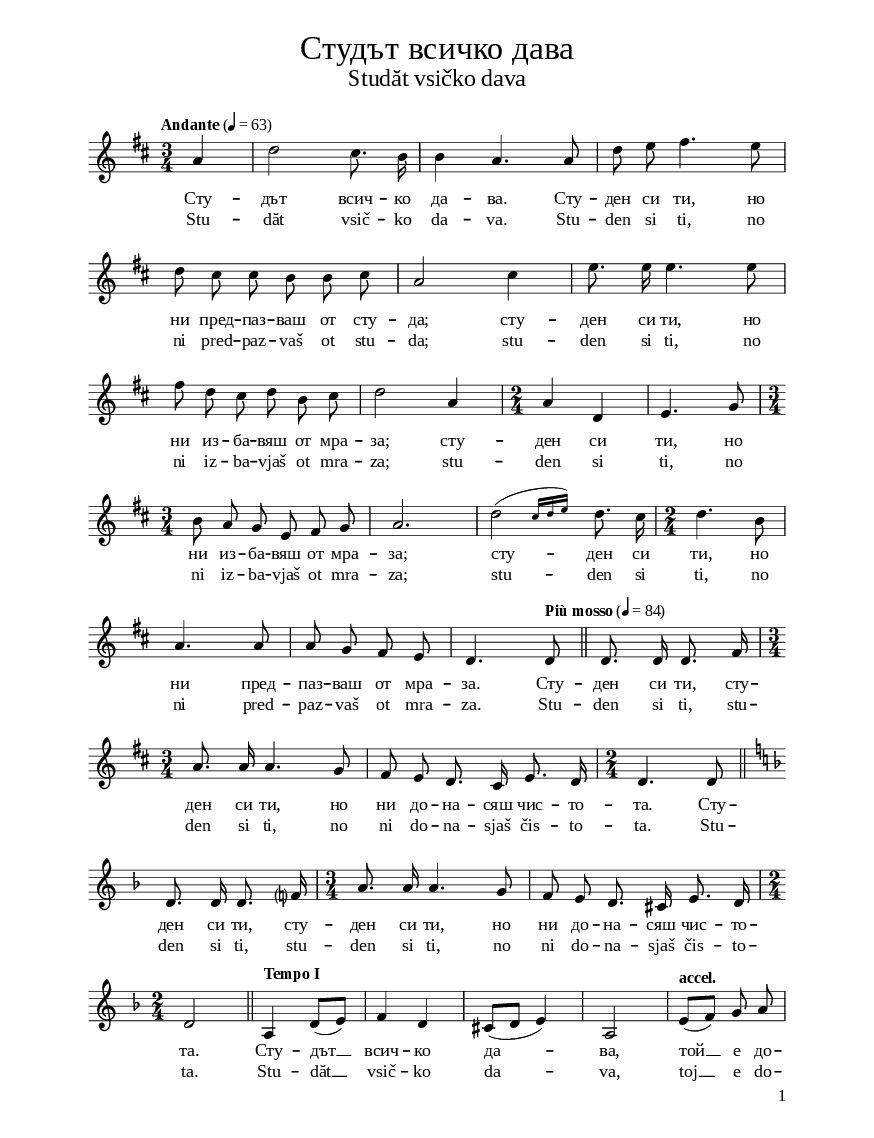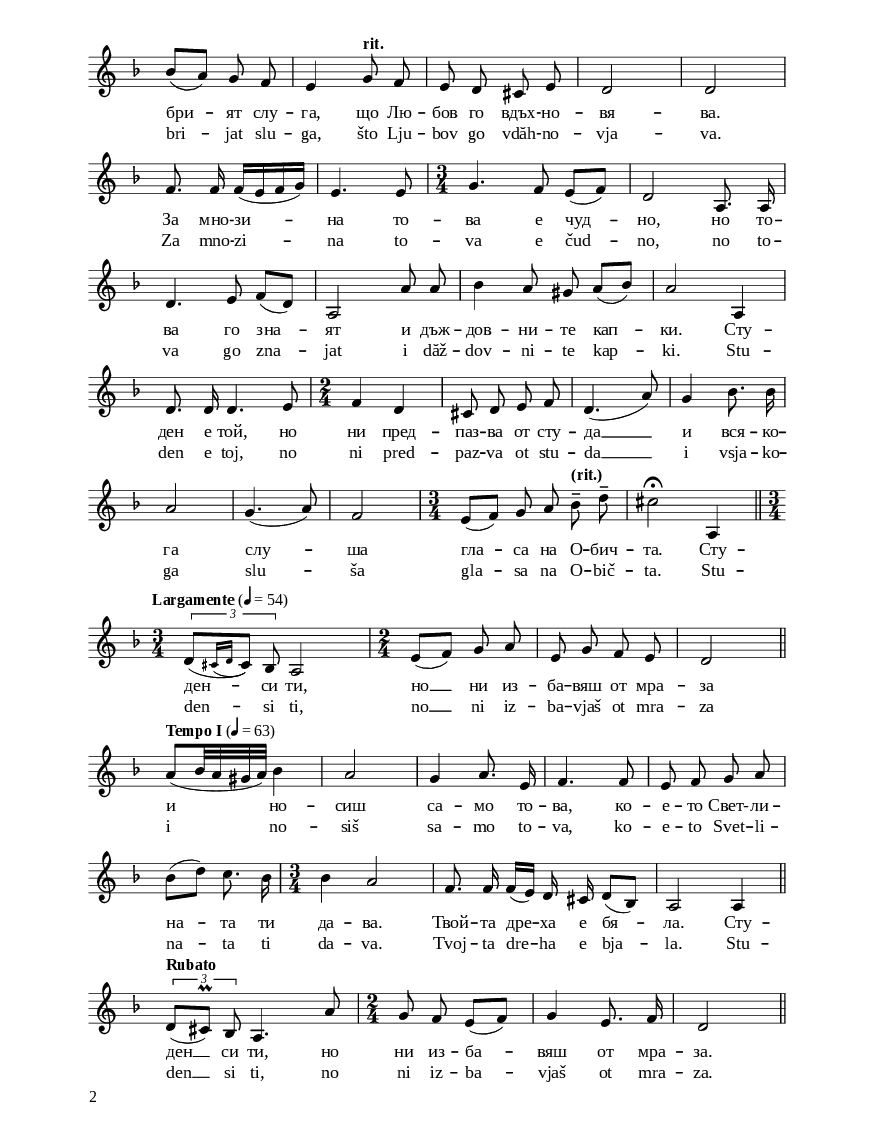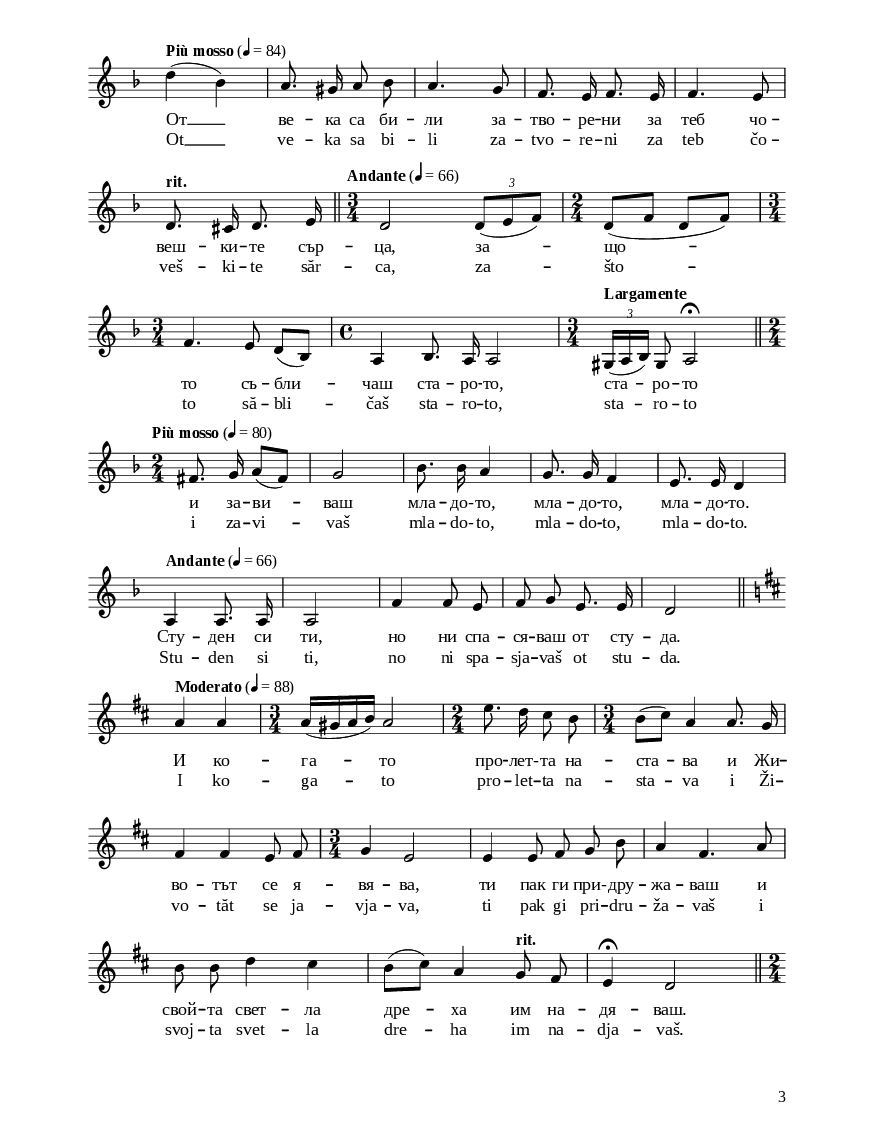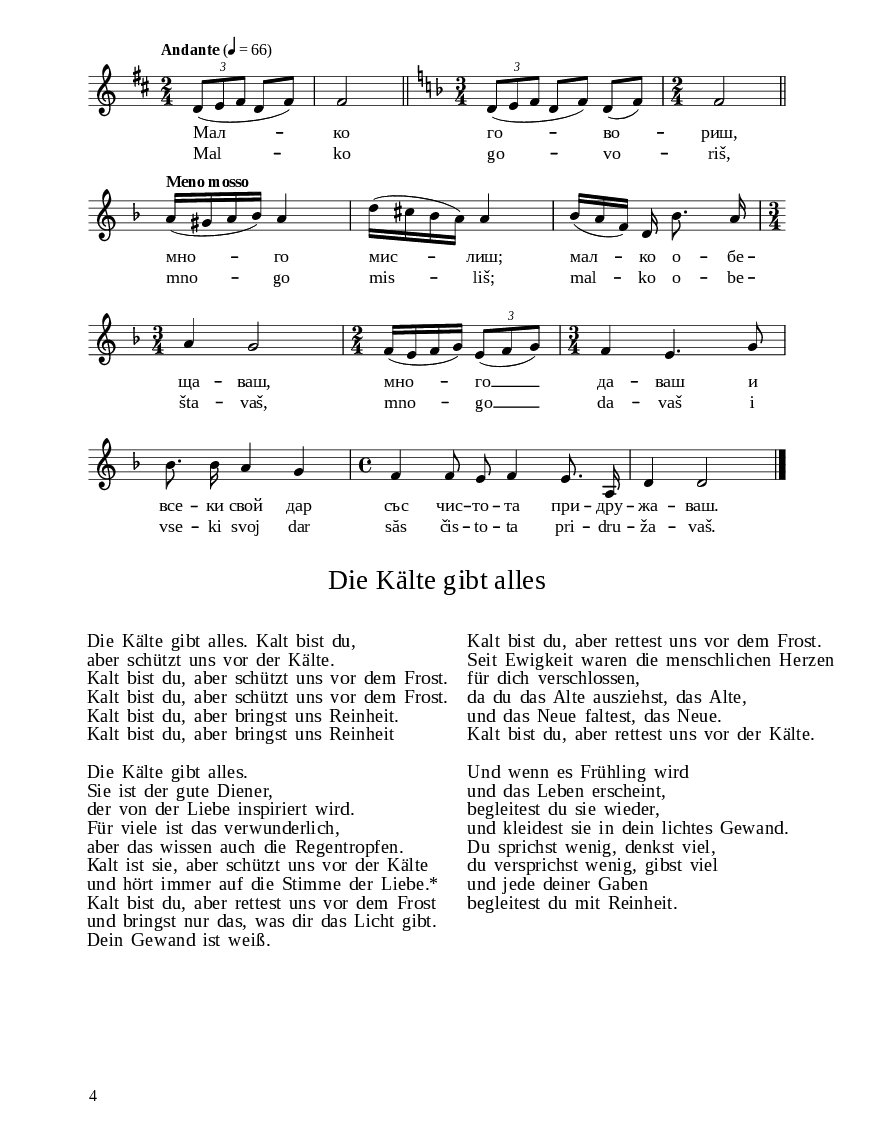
\version "2.24.1"

\include "include/globals.ily"

\bookpart {
  \label #'ref126
  \tocItem \markup "Студът всичко дава – Studăt vsičko dava"
  \include "include/bookpart-paper.ily"
  \score {
    \include "include/score-layout.ily"

    \new Voice \absolute {
      \clef treble
      \key d \major
      \time 3/4
      \tempoFunc "Andante" 4 "63"
      \autoBeamOff
      \partial 4
      a'4 | % 2
      d''2  cis''8.  b'16 | % 3
      b'4  a'4.  a'8 | % 4
      d''8  e''8  fis''4.  e''8
      \break | % 5
      d''8  cis''8  cis''8  b'8
      b'8  cis''8 | % 6
      a'2  cis''4 | % 7
      e''8.  e''16  e''4.  e''8
      \break | % 8
      fis''8  d''8  cis''8  d''8
      b'8  cis''8 | % 9
      d''2  a'4 |
      \time 2/4  |
      a'4  d'4 | % 11
      e'4.  g'8 \break | % 12
      \time 3/4  | % 12
      b'8  a'8  g'8  e'8  fis'8
      g'8 | % 13
      a'2. | % 14
     
        \afterGrace  d''2 ( {  cis''16  [  d''16
        e''16 ] ) }  d''8.  cis''16 | % 15
     
      \time 2/4  | % 15
      d''4.  b'8 \break | % 16
      a'4.  a'8 | % 17
      a'8  g'8  fis'8  e'8 | % 18
      d'4. \tempoFunc "Più mosso" 4 "84" d'8 | \bar "||" % 19
      d'8.  d'16  d'8.  fis'16 \break |
      \time 3/4  |
      a'8.  a'16  a'4.  g'8 | % 21
      fis'8  e'8  d'8.  cis'16  e'8.
      d'16 | % 22
      \time 2/4  | % 22
      d'4.  d'8 \break | \bar "||"  % 23
      \key d \minor d'8.  d'16  d'8.  f'?16 | % 24
      \time 3/4  | % 24
      a'8.  a'16  a'4.  g'8 | % 25
      f'8  e'8  d'8.  cis'16  e'8.
      d'16  % 26
      \break | % 27
      \time 2/4  | % 26
      d'2 \bar "||"
      | % 27
      \tempo "Tempo I" a4  d'8 ( [  e'8 ) ] | % 28
      f'4  d'4 | % 29
      cis'8 ( [  d'8 ]  e'4 ) |
      a2 | % 31
      \tempo "accel." e'8 ( [ f'8 ) ]
      g'8  a'8 \break | % 32
      bes'8 ( [  a'8 ) ]  g'8  f'8 | % 33
      e'4  g'8 ^\markup{ \bold {rit.} }  f'8 | % 34
      e'8  d'8  cis'8  e'8 | % 35
      d'2 | % 36
      d'2 \break | % 37
      f'8.  f'16  f'16 ( [  e'16  f'16
      g'16 ) ] | % 38
      e'4.  e'8 | % 39
      \time 3/4  | % 39
      g'4.  f'8  e'8 ( [  f'8 ) ] |
      d'2  a8.  a16 \break | % 41
      d'4.  e'8  f'8 ( [  d'8 ) ] | % 42
      a2  a'8  a'8 | % 43
      bes'4  a'8  gis'8  a'8 ( [
      bes'8 ) ] | % 44
      a'2  a4 | % 45
      d'8.  d'16  d'4.  e'8 | % 46
      \time 2/4  | % 46
      f'4  d'4 | % 47
      cis'8  d'8  e'8  f'8 | % 48
      d'4. (  a'8 ) | % 49
      g'4  bes'8.  bes'16 \break |
      a'2 | % 51
      g'4. (  a'8 ) | % 52
      f'2 | % 53
      \time 3/4  | % 53
      e'8 ( [  f'8 ) ]  g'8  a'8
      bes'8 -- ^\markup{ \bold {(rit.)} }  d''8 -- | % 54
      cis''2 ^\fermata  a4 \time 3/4 \break | \bar "||"  % 55

      \tempoFunc "Largamente" 4 "54"
      \times 2/3  {
        d'8[ \=1( \grace { cis'16 \=2([ d'16 ]}  cis'8 \=1)\=2)] bes8
      }
      a2 | % 56
      \time 2/4  | % 56
      e'8 ( [  f'8 ) ]  g'8  a'8  | % 57
      e'8  g'8  f'8  e'8 | % 58
      d'2 \break \bar "||"  % 59
      \tempoFunc "Tempo I" 4 "63"
      a'8 ( [  bes'32  a'32  gis'32
      a'32 ) ]  bes'4 |
      a'2 | % 61
      g'4  a'8.  e'16 | % 62
      f'4.  f'8 | % 63
      e'8  f'8  g'8  a'8 \break | % 64
      bes'8 ( [  d''8 ) ]  c''8.
      bes'16 | % 65
      \time 3/4  | % 65
      bes'4  a'2 | % 66
      f'8.  f'16  f'16 ( [  e'16 ) ]
      d'16  cis'16  d'8 ( [  bes8 ) ] | % 67
      a2  a4 \break \bar "||"  % 68
     
      \times 2/3  {
        d'8 ( [ ^\markup{ \bold {Rubato} } cis'8\prall ) ]
        bes8
      }
      a4. a'8
      | % 69
      \time 2/4  | % 69
      g'8 f'8  e'8 ( [
      f'8 ) ] |
      g'4  e'8.  f'16 | % 71
      d'2 \bar "||"
      \break | % 72

     \tempoFunc "Più mosso" 4 "84" d''4 (bes'4)  | % 73
      a'8. gis'16  a'8  bes'8
      | % 74
      a'4.  g'8 | % 75
      f'8.  e'16  f'8.  e'16 | % 76
      f'4.  e'8 \break | % 77
      d'8. ^\markup{ \bold {rit.} }  cis'16  d'8.
      e'16 \bar "||"  % 78
      \time 3/4  | % 78
      \tempoFunc "Andante" 4 "66" d'2
      \times 2/3  {
        d'8 ( [  e'8  f'8 ) ]
      }
      | % 79
      \time 2/4  | % 79
      d'8 ( [  f'8 ]  d'8 [  f'8 ) ] \break |
      \time 3/4  |
      f'4.  e'8  d'8 ( [  bes8 ) ] | % 81
      \time 4/4  | % 81
      a4  bes8.  a16  a2 | % 82
      \time 3/4  | % 82
      \times 2/3  {
        gis16 ( [ ^\markup{ \bold {Largamente} }  a16
        bes16 )]
      }
      gis8  a2 ^\fermata \bar "||"
      \break | % 83
      \time 2/4  | % 83
      \tempoFunc "Più mosso" 4 "80" fis'8.  g'16  a'8 ( [
      fis'8 ) ] | % 84
      g'2 | % 85
      bes'8.  bes'16  a'4 | % 86
      g'8.  g'16  f'4 | % 87
      e'8.
      e'16
      d'4

      \stemNeutral
      \break | % 88
      \tempoFunc "Andante" 4 "66" a4  a8.  a16 | % 89
      a2 |
      f'4  f'8  e'8 | % 91
      f'8  g'8  e'8.  e'16 | % 92
      d'2 \bar "||"
      \break | % 93

      \key d \major | % 93
      \tempoFunc "Moderato" 4 "88" a'4  a'4 | % 94
      \time 3/4  | % 94
      a'16 ( [  gis'16  a'16  b'16 ) ]
      a'2 | % 95
      \time 2/4  | % 95
      e''8.  d''16  cis''8  b'8 | % 96
      \time 3/4  | % 96
      b'8 ( [  cis''8 ) ]  a'4  a'8.
      g'16 \break | % 97
      fis'4  fis'4  e'8  fis'8 | % 98
      \time 3/4 g'4  e'2 | % 99
      e'4  e'8  fis'8  g'8  b'8
      |
      a'4  fis'4.  a'8  \break | % 101
      b'8  b'8  d''4  cis''4 | % 102
      b'8 ( [  cis''8 ) ]  a'4  g'8
      ^\markup{ \bold {rit.} }  fis'8 | % 103
      | % 103
      e'4 ^\fermata  d'2 \bar "||" |
      \break % 104

      \time 2/4
      % 104
      \tempoFunc "Andante" 4 "66"
      \times 2/3  {
        d'8 ( [  e'8  fis'8 ]
      }

      %\once \override TextScript.extra-offset = #'(-1 . 1)
      d'8

      [  fis'8 ) ] | % 105
      fis'2 \bar "||"  % 106
      \key d \minor
      \time 3/4  | % 106

      \times 2/3  {
        d'8 ( [  e'8  f'8 ]
      }
      d'8 [  f'8 ) ]  d'8 ( [  f'8 ) ] | % 107
      \time 2/4  | % 107
      f'2 \break \bar "||"  % 108

      \tempo "Meno mosso" a'16 ( [  gis'16  a'16  bes'16 ) ]
      a'4 | % 109
      d''16 ( [  cis''16  bes'16  a'16
      ) ]  a'4 |
      bes'16 ( [  a'16  f'16 )]  d'16
      bes'8.  a'16 \break | % 111
      \time 3/4  | % 111
      a'4 g'2 | % 112
      \time 2/4  | % 112
      f'16 ( [  e'16  f'16  g'16 ) ]

      \times 2/3  {
        e'8 ( [  f'8  g'8 ) ]
      }
      | % 113
      \time 3/4  | % 113
      f'4  e'4.  g'8 \break | % 114
      bes'8.  bes'16  a'4  g'4 | % 115
      \time 4/4  | % 115
      f'4  f'8  e'8  f'4  e'8.
      a16 | % 116
      
      d'4  d'2 \bar "|."

    }

    \addlyrics {
      Сту -- дът всич -- ко да -- ва. Сту
      -- ден си ти, но ни пред -- паз --
      ваш от сту -- да; сту -- ден си
      ти, но ни из -- ба -- вяш от мра
      -- за; сту -- ден си ти, но ни из
      -- ба -- вяш от мра -- за; сту -- ден
      си ти, но ни пред --
      паз -- ваш от мра -- за. Сту -- ден
      си ти, сту -- ден си ти, но ни
      до -- на -- сяш чис -- то -- та. Сту
      -- ден си ти, сту -- ден си ти,
      но ни до -- на -- сяш чис -- то --
      та. Сту -- дът __  всич -- ко да
      --  ва, той __  е до -- бри
      -- ят слу -- га, що Лю -- бов го
      вдъх -- но -- вя -- ва. За мно -- зи
      --   на то -- ва е чуд
      -- но, но то -- ва го зна --
      ят и дъж -- дов -- ни -- те кап
      -- ки. Сту -- ден е той, но ни
      пред -- паз -- ва от сту -- да __
      и вся -- ко -- га слу -- ша гла
      -- са на О -- бич -- та. Сту --
      ден  --   си ти, но __  ни
      из -- ба -- вяш от мра -- за и
      но -- сиш са -- мо
      то -- ва, ко -- е -- то "Свет-" -- ли --
      на -- та ти да -- ва. Твой -- та
      дре  -- ха е бя -- ла. Сту --
      ден __  си ти, но ни из -- ба
      -- вяш от мра -- за. От __  ве --
      ка са би -- ли за -- тво -- ре --
      ни за теб чо -- веш -- ки -- те
      сър -- ца, за --  що --
      то съ -- бли -- чаш ста --
      ро -- то, ста --  ро -- то и
      за -- ви -- ваш мла -- "до-" -- то,
      мла -- до -- то, мла -- до -- то. Сту --
      ден си ти, но ни спа -- ся -- ваш
      от сту -- да. И ко -- га --
      то про -- "лет-" -- та на -- ста
      -- ва и Жи -- во -- тът се я --
      вя -- ва, ти пак ги "при-" -- дру --
      жа -- ваш и свой -- та свет -- ла
      дре -- ха им на -- дя -- ваш.
      Мал --  ко го --
      во -- риш, мно --
      го мис --   лиш;
      мал -- ко о -- бе -- ща -- ваш,
      мно --   го __  да --
      ваш и все -- ки свой дар със
      чис -- то -- та при -- дру -- жа --
      ваш.}
      \addlyrics {
        Stu -- dăt vsič -- ko da -- va. Stu
        -- den si ti, no ni pred -- paz --
        vaš ot stu -- da; stu -- den si
        ti, no ni iz -- ba -- vjaš ot mra
        -- za; stu -- den si ti, no ni iz
        -- ba -- vjaš ot mra -- za; stu -- den
        si ti, no ni pred --
        paz -- vaš ot mra -- za. Stu -- den
        si ti, stu -- den si ti, no ni
        do -- na -- sjaš čis -- to -- ta. Stu
        -- den si ti, stu -- den si ti,
        no ni do -- na -- sjaš čis -- to --
        ta. Stu -- dăt __ vsič -- ko da
        --  va, toj __  e do -- bri
        -- jat slu -- ga, što Lju -- bov go
        vdăh -- no -- vja -- va. Za mno -- zi
        --   na to -- va e čud
        -- no, no to -- va go zna --
        jat i dăž -- dov -- ni -- te kap
        -- ki. Stu -- den e toj, no ni
        pred -- paz -- va ot stu -- da __
        i vsja -- ko -- ga slu -- ša gla
        -- sa na O -- bič -- ta. Stu --
        den  --   si ti, no __ ni
        iz -- ba -- vjaš ot mra -- za i
        no -- siš sa -- mo
        to -- va, ko -- e -- to Svet -- li --
        na -- ta ti da -- va. Tvoj -- ta
        dre  -- ha e bja -- la. Stu --
        den __  si ti, no ni iz -- ba
        -- vjaš ot mra -- za. Ot __  ve --
        ka sa bi -- li za -- tvo -- re --
        ni za teb čo -- veš -- ki -- te
        săr -- ca, za --  što --
        to să -- bli -- čaš sta --
        ro -- to, sta --  ro -- to i
        za -- vi -- vaš mla -- "do-" -- to,
        mla -- do -- to, mla -- do -- to. Stu --
        den si ti, no ni spa -- sja -- vaš
        ot stu -- da. I ko -- ga --
        to pro -- let -- ta na -- sta
        -- va i Ži -- vo -- tăt se ja --
        vja -- va, ti pak gi pri -- dru --
        ža -- vaš i svoj -- ta svet -- la
        dre -- ha im na -- dja -- vaš.
        Mal --  ko go --
        vo -- riš, mno --
        go mis --   liš;
        mal -- ko o -- be -- šta -- vaš,
        mno --   go __ da --
        vaš i vse -- ki svoj dar săs
        čis -- to -- ta pri -- dru -- ža --
        vaš.}

        \header {
          title = \titleFunc "Студът всичко дава" "Studăt vsičko dava"
        }

        \midi{}

      } % score




      % include foreign translation(s) of the song
      \version "2.24.0"

\markup \fill-line { \fontsize #deTitleFontSize "Die Kälte gibt alles" }
 \markup \null
 \markup \null
\markup \fontsize #+1.7 {
  \hspace #-2
  \vspace #1
  \override #'(baseline-skip . 1.8)


  \column {
   \line { " "  Die Kälte gibt alles. Kalt bist du,}

    \line { " " aber schützt uns vor der Kälte.}

    \line { " " Kalt bist du, aber schützt uns vor dem Frost.}
    
    \line { " "  Kalt bist du, aber schützt uns vor dem Frost.}

    \line { " "  Kalt bist du, aber bringst uns Reinheit.}

   \line { " "   Kalt bist du, aber bringst uns Reinheit}

   \line { " "  }
      

   \line { " "  Die Kälte gibt alles.}

   \line { " "  Sie ist der gute Diener,}

    \line { " " der von der Liebe inspiriert wird.}

   \line { " "  Für viele ist das verwunderlich,}

    \line { " " aber das wissen auch die Regentropfen.}

    \line { " "  Кalt ist sie, aber schützt uns vor der Kälte}

    \line { " " und hört immer auf die Stimme der Liebe.*}

    \line { " "  Kalt bist du, aber rettest uns vor dem Frost}

    \line { " " und bringst nur das, was dir das Licht gibt.}

    \line { " " Dein Gewand ist weiß.}

   

  }
  
  
     \override #'(baseline-skip . 1.8)
    \column {
 
  
    \line { " " Kalt bist du, aber rettest uns vor dem Frost.}

    \line { " " Seit Ewigkeit waren die menschlichen Herzen }
            
       \line { " "  für dich verschlossen,}

    \line { " " da du das Alte ausziehst, das Alte, }
            
        \line { " " und das Neue faltest, das Neue.}

    \line { " "  Kalt bist du, aber rettest uns vor der Kälte.}

 
    
      \line { " "  }

    \line { " " Und wenn es Frühling wird}

    \line { " " und das Leben erscheint,}

    \line { " " begleitest du sie wieder,}

    \line { " " und kleidest sie in dein lichtes Gewand.}

    \line { " " Du sprichst wenig, denkst viel,}

    \line { " " du versprichst wenig, gibst viel}

    \line { " " und jede deiner Gaben }
            
       \line { " "  begleitest du mit Reinheit.}

  }
}


    } % bookpart
